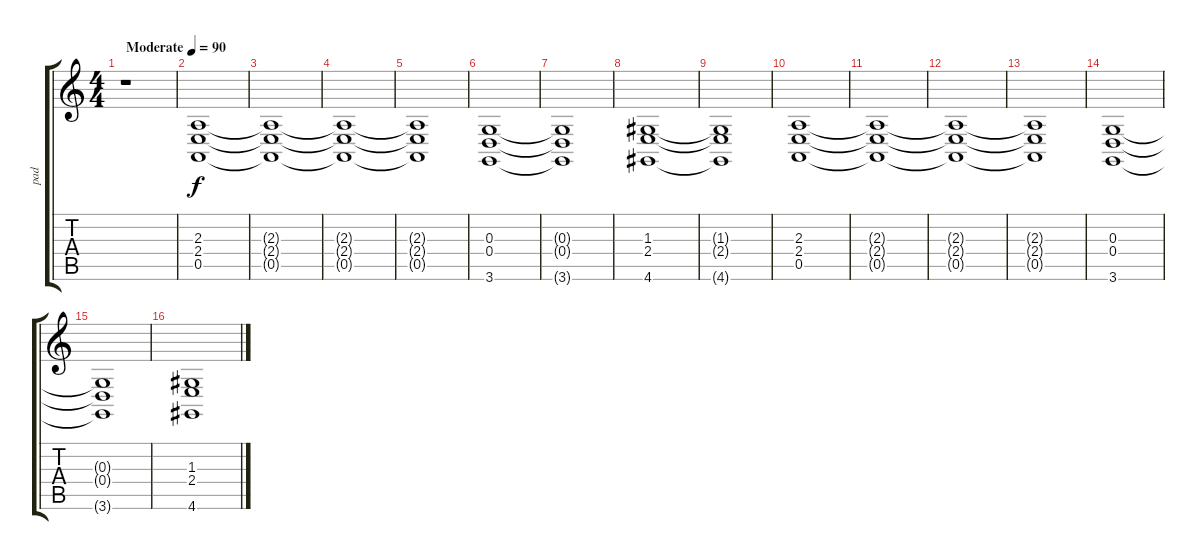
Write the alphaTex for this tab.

\track ("pad" "pad") {instrument pad2warm}
\staff {score tabs}
\tuning (E4 B3 G3 D3 A2 E2) {hide}
\ts (4 4)
\tempo (90 "Moderate")
\clef g2
\ks c
r.1{dy f instrument pad2warm} |
(2.3 2.4 0.5).1 |
(2.3{t} 2.4{t} 0.5{t}).1 |
(2.3{t} 2.4{t} 0.5{t}).1 |
(2.3{t} 2.4{t} 0.5{t}).1 |
(0.3 0.4 3.6).1 |
(0.3{t} 0.4{t} 3.6{t}).1 |
(1.3 2.4 4.6).1 |
(1.3{t} 2.4{t} 4.6{t}).1 |
(2.3 2.4 0.5).1 |
(2.3{t} 2.4{t} 0.5{t}).1 |
(2.3{t} 2.4{t} 0.5{t}).1 |
(2.3{t} 2.4{t} 0.5{t}).1 |
(0.3 0.4 3.6).1 |
(0.3{t} 0.4{t} 3.6{t}).1 |
(1.3 2.4 4.6).1
